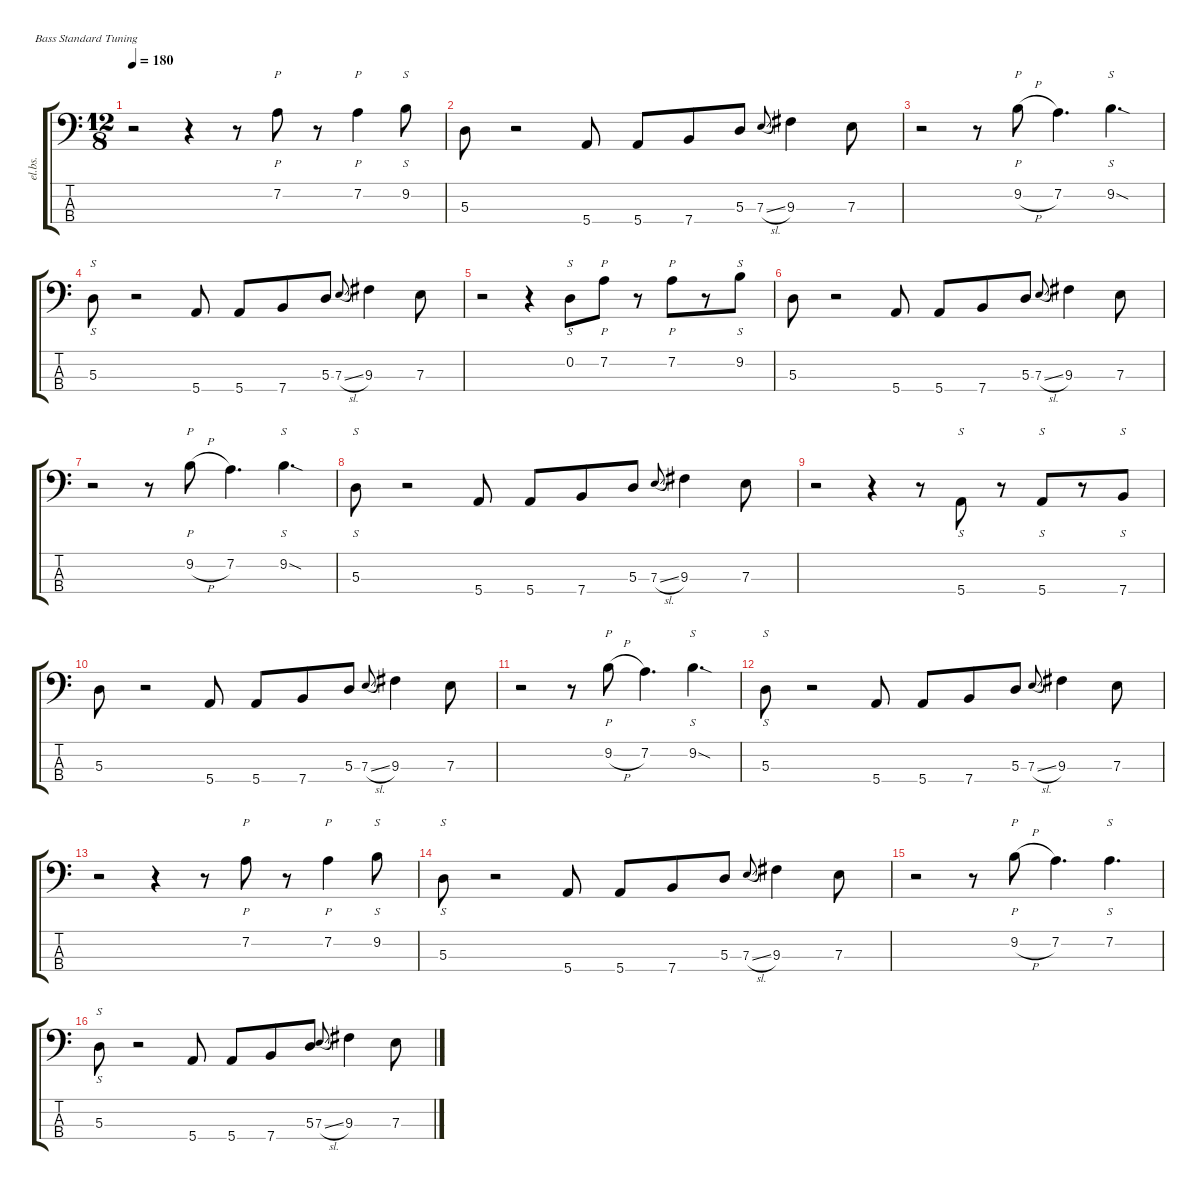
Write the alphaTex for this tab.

\defaultSystemsLayout 2
\hideDynamics
\track ("田中章弘" "el.bs.") {defaultSystemsLayout 2 instrument electricbassfinger}
\staff {score tabs}
\tuning (G2 D2 A1 E1)
\ts (12 8)
\tempo 180
\clef f4
\ks c
r.2{dy mf beam Down} r.4{beam Down} r.8{beam Down} 7.2.8{p beam Down} r.8{beam Down} 7.2.4{p beam Down} 9.2.8{s beam Down} |
5.3.8{beam Down} r.2{beam Down} 5.4.8{beam Up} 5.4.8{beam Up} 7.4.8{beam Up} 5.3.8{beam Up} 7.3{sl}.8{gr onbeat beam Up} 9.3{acc #}.4{beam Down} 7.3.8{beam Down} |
r.2{beam Down} r.8{beam Down} 9.2{h}.8{p beam Down} 7.2.4{d beam Down} 9.2{sod}.4{s d beam Down} |
5.3.8{s beam Down} r.2{beam Down} 5.4.8{beam Up} 5.4.8{beam Up} 7.4.8{beam Up} 5.3.8{beam Up} 7.3{sl}.8{gr onbeat beam Up} 9.3{acc #}.4{beam Down} 7.3.8{beam Down} |
r.2{beam Down} r.4{beam Down} 0.2.8{s beam Down} 7.2.8{p beam Down} r.8{beam Down} 7.2.8{p beam Down} r.8{beam Down} 9.2.8{s beam Down} |
5.3.8{beam Down} r.2{beam Down} 5.4.8{beam Up} 5.4.8{beam Up} 7.4.8{beam Up} 5.3.8{beam Up} 7.3{sl}.8{gr onbeat beam Up} 9.3{acc #}.4{beam Down} 7.3.8{beam Down} |
r.2{beam Down} r.8{beam Down} 9.2{h}.8{p beam Down} 7.2.4{d beam Down} 9.2{sod}.4{s d beam Down} |
5.3.8{s beam Down} r.2{beam Down} 5.4.8{beam Up} 5.4.8{beam Up} 7.4.8{beam Up} 5.3.8{beam Up} 7.3{sl}.8{gr onbeat beam Up} 9.3{acc #}.4{beam Down} 7.3.8{beam Down} |
r.2{beam Down} r.4{beam Down} r.8{beam Down} 5.4.8{s beam Up} r.8{beam Down} 5.4.8{s beam Up} r.8{beam Up} 7.4.8{s beam Up} |
5.3.8{beam Down} r.2{beam Down} 5.4.8{beam Up} 5.4.8{beam Up} 7.4.8{beam Up} 5.3.8{beam Up} 7.3{sl}.8{gr onbeat beam Up} 9.3{acc #}.4{beam Down} 7.3.8{beam Down} |
r.2{beam Down} r.8{beam Down} 9.2{h}.8{p beam Down} 7.2.4{d beam Down} 9.2{sod}.4{s d beam Down} |
5.3.8{s beam Down} r.2{beam Down} 5.4.8{beam Up} 5.4.8{beam Up} 7.4.8{beam Up} 5.3.8{beam Up} 7.3{sl}.8{gr onbeat beam Up} 9.3{acc #}.4{beam Down} 7.3.8{beam Down} |
r.2{beam Down} r.4{beam Down} r.8{beam Down} 7.2.8{p beam Down} r.8{beam Down} 7.2.4{p beam Down} 9.2.8{s beam Down} |
5.3.8{s beam Down} r.2{beam Down} 5.4.8{beam Up} 5.4.8{beam Up} 7.4.8{beam Up} 5.3.8{beam Up} 7.3{sl}.8{gr onbeat beam Up} 9.3{acc #}.4{beam Down} 7.3.8{beam Down} |
r.2{beam Down} r.8{beam Down} 9.2{h}.8{p beam Down} 7.2.4{d beam Down} 7.2.4{s d beam Down} |
5.3.8{s beam Down} r.2{beam Down} 5.4.8{beam Up} 5.4.8{beam Up} 7.4.8{beam Up} 5.3.8{beam Up} 7.3{sl}.8{gr onbeat beam Up} 9.3{acc #}.4{beam Down} 7.3.8{beam Down}
